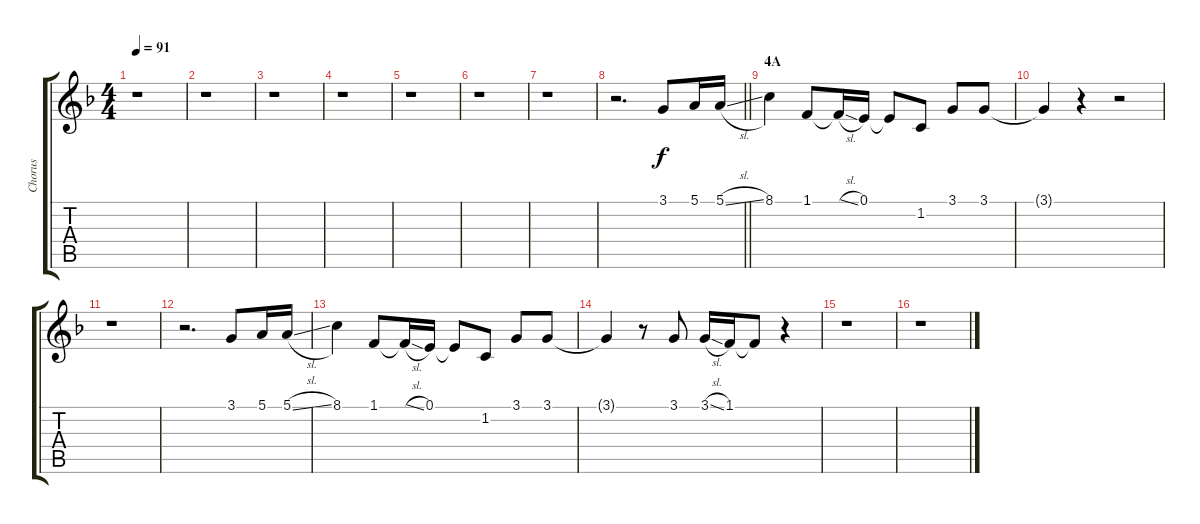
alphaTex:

\track ("Chorus" "Chorus") {instrument voiceoohs}
\staff {score tabs}
\tuning (E4 B3 G3 D3 A2 E2) {hide}
\ts (4 4)
\tempo 91
\clef g2
\ks f
r.1{dy f} |
r.1 |
r.1 |
r.1 |
r.1 |
r.1 |
r.1 |
\barLineRight lightlight
r.2{d} 3.1.8 5.1.16 5.1{sl}.16 |
\section ("" "4A")
8.1.4 1.1.8 1.1{sl t}.16 0.1.16 0.1{t}.8 1.2.8 3.1.8 3.1.8 |
3.1{t}.4 r.4 r.2 |
r.1 |
r.2{d} 3.1.8 5.1.16 5.1{sl}.16 |
8.1.4 1.1.8 1.1{sl t}.16 0.1.16 0.1{t}.8 1.2.8 3.1.8 3.1.8 |
3.1{t}.4 r.8 3.1.8 3.1{sl}.16 1.1.16 1.1{t}.8 r.4 |
r.1 |
r.1
